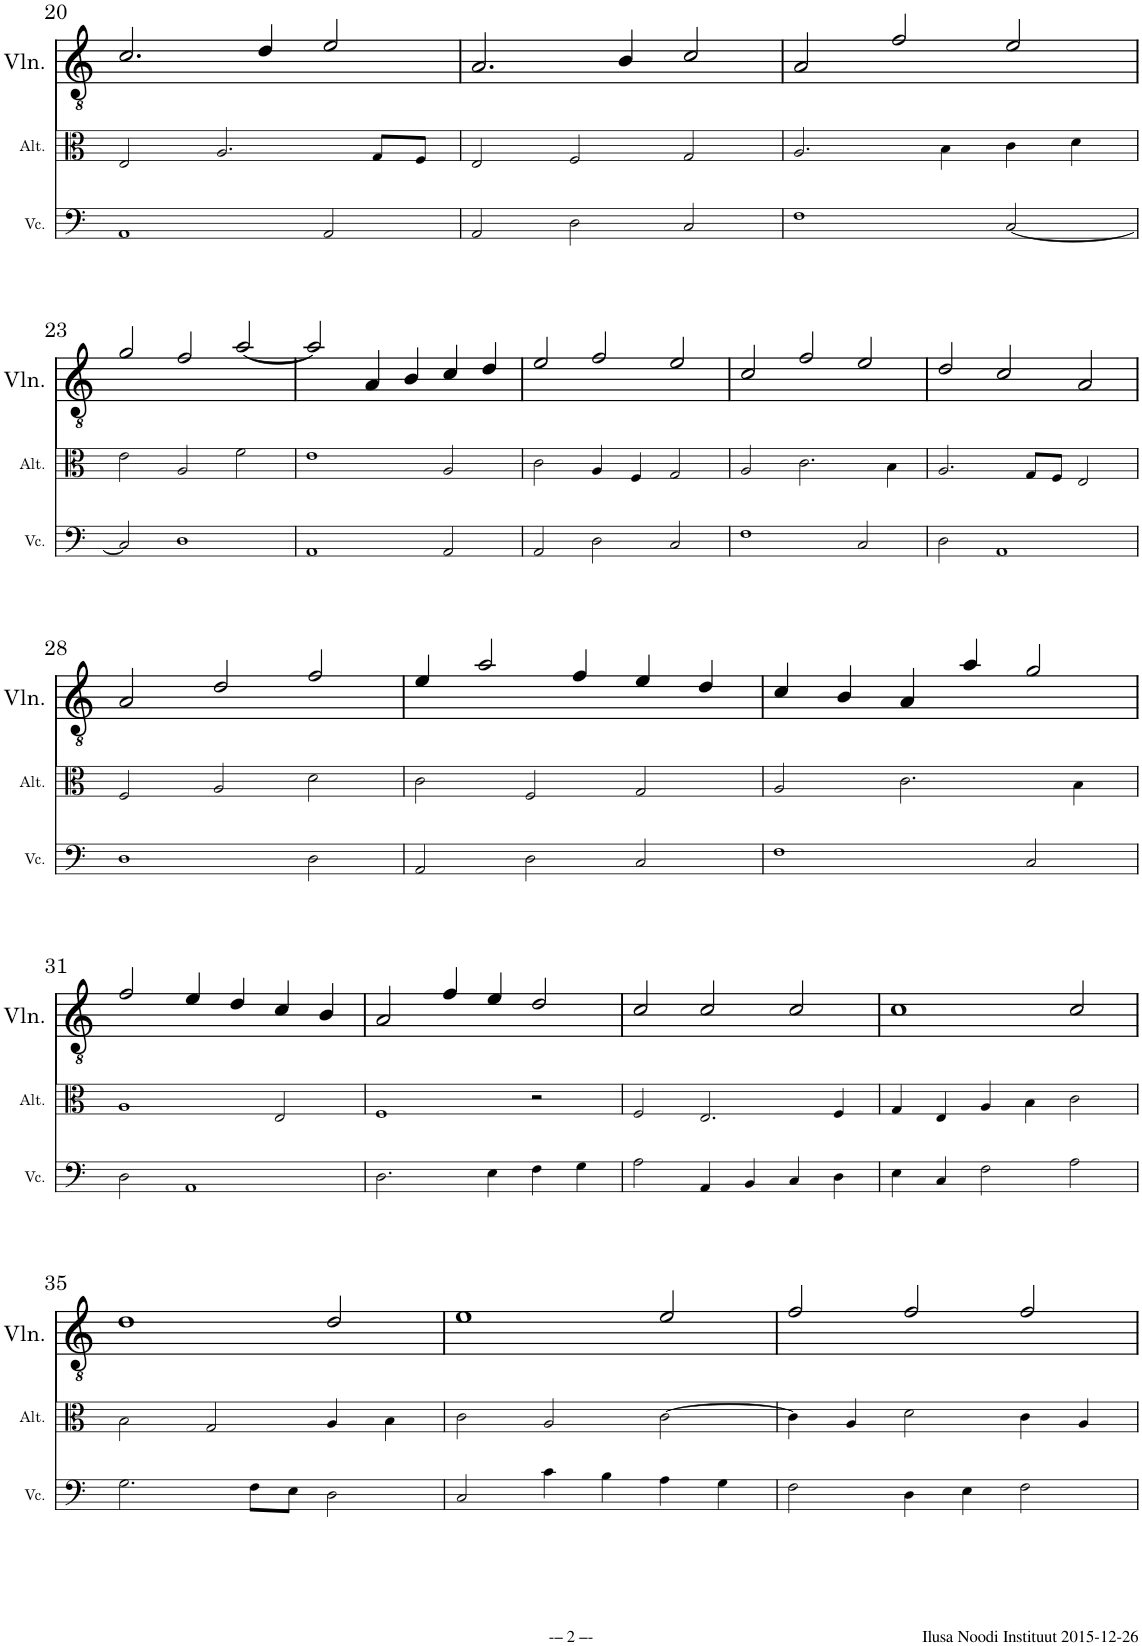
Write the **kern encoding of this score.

**kern	**kern	**kern
*part3	*part2	*part1
*staff3	*staff2	*staff1
*I"Violoncelle	*I"Alto	*I"Violon
*I'Vc.	*I'Alt.	*I'Vln.
!!LO:PB:g=z
*clefF4	*clefC3	*clefGv2
*k[]	*k[]	*k[]
*M3/2	*M3/2	*M3/2
=20	=20	=20
1AA	2E/	2.c/
.	2.A/	.
.	.	4d/
2AA/	.	2e/
.	8G/L	.
.	8F/J	.
=21	=21	=21
2AA/	2E/	2.A/
2D\	2F/	.
.	.	4B/
2C/	2G/	2c/
=22	=22	=22
1F	2.A/	2A/
.	.	2f/
.	4B\	.
[<2C/	4c\	2e/
.	4d\	.
!!LO:LB:g=z
=23	=23	=23
2C/]	2e\	2g/
1D	2A/	2f/
.	2f\	[<2a/
=24	=24	=24
1AA	1e	2a/]
.	.	4A/
.	.	4B/
2AA/	2A/	4c/
.	.	4d/
=25	=25	=25
2AA/	2c\	2e/
2D\	4A/	2f/
.	4F/	.
2C/	2G/	2e/
=26	=26	=26
1F	2A/	2c/
.	2.c\	2f/
2C/	.	2e/
.	4B\	.
=27	=27	=27
2D\	2.A/	2d/
1AA	.	2c/
.	8G/L	.
.	8F/J	.
.	2E/	2A/
!!LO:LB:g=z
=28	=28	=28
1D	2F/	2A/
.	2A/	2d/
2D\	2d\	2f/
=29	=29	=29
2AA/	2c\	4e/
.	.	2a/
2D\	2F/	.
.	.	4f/
2C/	2G/	4e/
.	.	4d/
=30	=30	=30
1F	2A/	4c/
.	.	4B/
.	2.c\	4A/
.	.	4a/
2C/	.	2g/
.	4B\	.
!!LO:LB:g=z
=31	=31	=31
2D\	1A	2f/
1AA	.	4e/
.	.	4d/
.	2E/	4c/
.	.	4B/
=32	=32	=32
2.D\	1F	2A/
.	.	4f/
4E\	.	4e/
4F\	2r	2d/
4G\	.	.
=33	=33	=33
2A\	2F/	2c/
4AA/	2.E/	2c/
4BB/	.	.
4C/	.	2c/
4D\	4F/	.
=34	=34	=34
4E\	4G/	1c
4C/	4E/	.
2F\	4A/	.
.	4B\	.
2A\	2c\	2c/
!!LO:LB:g=z
=35	=35	=35
2.G\	2B\	1d
.	2G/	.
8F\L	.	.
8E\J	.	.
2D\	4A/	2d/
.	4B\	.
=36	=36	=36
2C/	2c\	1e
4c\	2A/	.
4B\	.	.
4A\	[>2c\	2e/
4G\	.	.
=37	=37	=37
2F\	4c\]	2f/
.	4A/	.
4D\	2d\	2f/
4E\	.	.
2F\	4c\	2f/
.	4A/	.
=	=	=
*-	*-	*-
